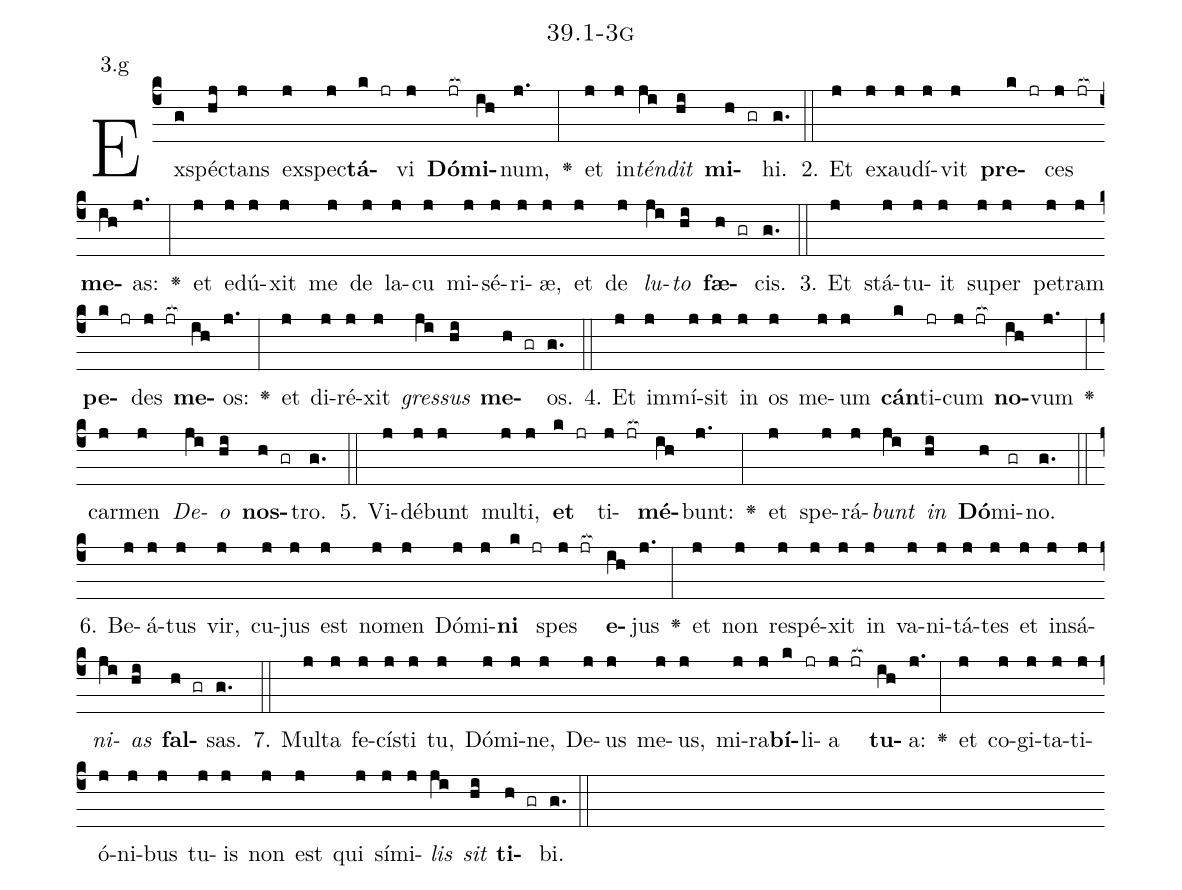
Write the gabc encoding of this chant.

name: 39.1-3g;
annotation: 3.g;
%%
(c4)Ex(g)spéc(hj)tans(j) ex(j)spec(j)<b>tá</b>(k jr)vi(j) <b>Dó</b>(jr[ocb:1{])<b>mi</b>(ih[ocb:0}])num,(j.) <v>\greheightstar</v>(:) et(j) in(j)<i>tén</i>(ji)<i>dit</i>(hi) <b>mi</b>(h gr)hi.(g.) (::)
2. Et(j) ex(j)au(j)dí(j)vit(j) <b>pre</b>(k jr)ces(j jr[ocb:1{]) <b>me</b>(ih[ocb:0}])as:(j.) <v>\greheightstar</v>(:) et(j) e(j)dú(j)xit(j) me(j) de(j) la(j)cu(j) mi(j)sé(j)ri(j)æ,(j) et(j) de(j) <i>lu</i>(ji)<i>to</i>(hi) <b>fæ</b>(h gr)cis.(g.) (::)
3. Et(j) stá(j)tu(j)it(j) su(j)per(j) pe(j)tram(j) <b>pe</b>(k jr)des(j jr[ocb:1{]) <b>me</b>(ih[ocb:0}])os:(j.) <v>\greheightstar</v>(:) et(j) di(j)ré(j)xit(j) <i>gres</i>(ji)<i>sus</i>(hi) <b>me</b>(h gr)os.(g.) (::)
4. Et(j) im(j)mí(j)sit(j) in(j) os(j) me(j)um(j) <b>cán</b>(k)ti(jr)cum(j jr[ocb:1{]) <b>no</b>(ih[ocb:0}])vum(j.) <v>\greheightstar</v>(:) car(j)men(j) <i>De</i>(ji)<i>o</i>(hi) <b>nos</b>(h gr)tro.(g.) (::)
5. Vi(j)dé(j)bunt(j) mul(j)ti,(j) <b>et</b>(k jr) ti(j jr[ocb:1{])<b>mé</b>(ih[ocb:0}])bunt:(j.) <v>\greheightstar</v>(:) et(j) spe(j)rá(j)<i>bunt</i>(ji) <i>in</i>(hi) <b>Dó</b>(h)mi(gr)no.(g.) (::)
6. Be(j)á(j)tus(j) vir,(j) cu(j)jus(j) est(j) no(j)men(j) Dó(j)mi(j)<b>ni</b>(k jr) spes(j jr[ocb:1{]) <b>e</b>(ih[ocb:0}])jus(j.) <v>\greheightstar</v>(:) et(j) non(j) re(j)spé(j)xit(j) in(j) va(j)ni(j)tá(j)tes(j) et(j) in(j)sá(j)<i>ni</i>(ji)<i>as</i>(hi) <b>fal</b>(h gr)sas.(g.) (::)
7. Mul(j)ta(j) fe(j)cís(j)ti(j) tu,(j) Dó(j)mi(j)ne,(j) De(j)us(j) me(j)us,(j) mi(j)ra(j)<b>bí</b>(k)li(jr)a(j jr[ocb:1{]) <b>tu</b>(ih[ocb:0}])a:(j.) <v>\greheightstar</v>(:) et(j) co(j)gi(j)ta(j)ti(j)ó(j)ni(j)bus(j) tu(j)is(j) non(j) est(j) qui(j) sí(j)mi(j)<i>lis</i>(ji) <i>sit</i>(hi) <b>ti</b>(h gr)bi.(g.) (::)
